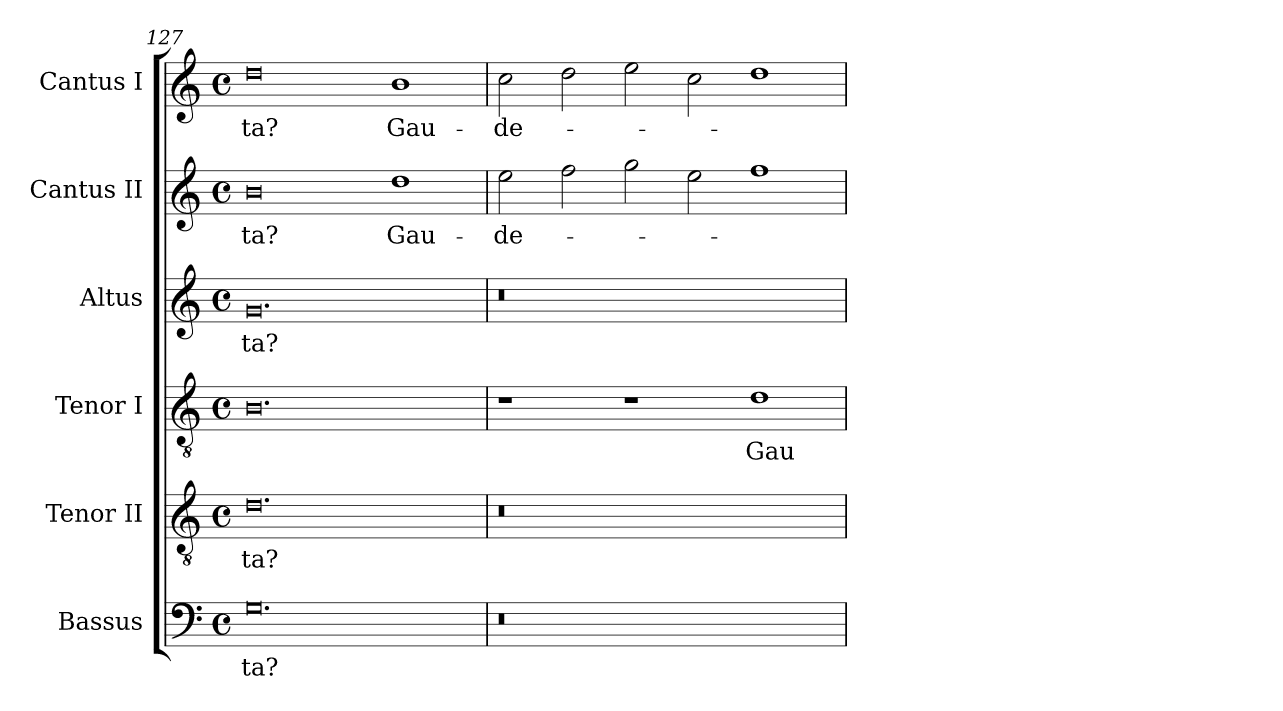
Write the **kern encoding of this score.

**kern	**text	**kern	**text	**kern	**text	**kern	**text	**kern	**text	**kern	**text
*part6	*part6	*part5	*part5	*part4	*part4	*part3	*part3	*part2	*part2	*part1	*part1
*staff6	*staff6	*staff5	*staff5	*staff4	*staff4	*staff3	*staff3	*staff2	*staff2	*staff1	*staff1
*I"Bassus	*	*I"Tenor II	*	*I"Tenor I	*	*I"Altus	*	*I"Cantus II	*	*I"Cantus I	*
!!LO:LB:g=z
*clefF4	*	*clefGv2	*	*clefGv2	*	*clefG2	*	*clefG2	*	*clefG2	*
*M4/4	*	*M4/4	*	*M4/4	*	*M4/4	*	*M4/4	*	*M4/4	*
*met(c)	*	*met(c)	*	*met(c)	*	*met(c)	*	*met(c)	*	*met(c)	*
=127	=127	=127	=127	=127	=127	=127	=127	=127	=127	=127	=127
!	!LO:LY:b:cj	!	!LO:LY:b:cj	!	!	!	!LO:LY:b:cj	!	!LO:LY:b:cj	!	!LO:LY:b:cj
0.G	ta?	0.d	-ta?	0.B	.	0.g	-ta?	0b	-ta?	0dd	-ta?
!	!	!	!	!	!	!	!	!	!LO:LY:b:cj	!	!LO:LY:b:cj
.	.	.	.	.	.	.	.	1dd	Gau-	1b	Gau-
=128	=128	=128	=128	=128	=128	=128	=128	=128	=128	=128	=128
!	!	!	!	!	!	!	!	!	!LO:LY:b:cj	!	!LO:LY:b:cj
0.r	.	0.r	.	1r	.	0.r	.	2ee\	-de-	2cc\	-de-
.	.	.	.	.	.	.	.	2ff\	.	2dd\	.
.	.	.	.	1r	.	.	.	2gg\	.	2ee\	.
.	.	.	.	.	.	.	.	2ee\	.	2cc\	.
!	!	!	!	!	!LO:LY:b:cj	!	!	!	!	!	!
.	.	.	.	1d	Gau	.	.	1ff	.	1dd	.
=	=	=	=	=	=	=	=	=	=	=	=
*-	*-	*-	*-	*-	*-	*-	*-	*-	*-	*-	*-
